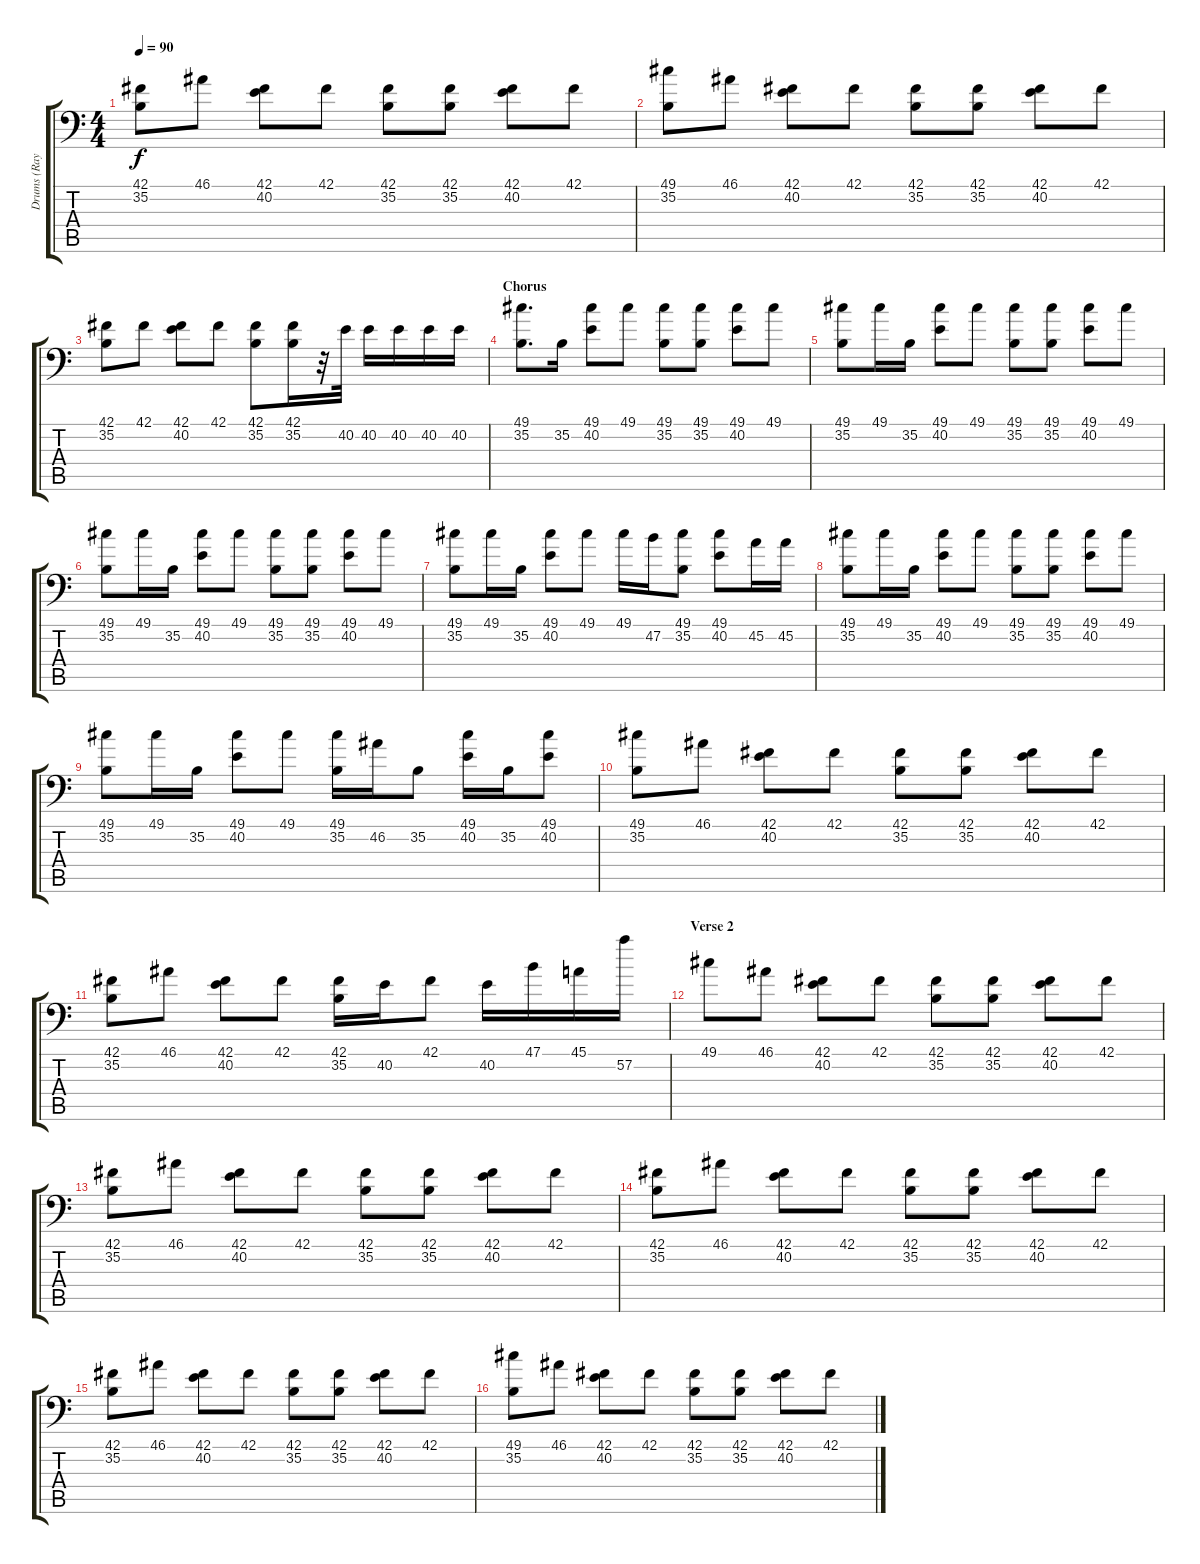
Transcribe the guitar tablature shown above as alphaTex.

\track ("Drums (Ray Luzier)" "Drums (Ray") {instrument acousticgrandpiano}
\staff {score tabs}
\tuning (C-1 C-1 C-1 C-1 C-1 C-1) {hide}
\ts (4 4)
\tempo 90
\clef f4
\ks c
(42.1 35.2).8{dy f} 46.1.8 (42.1 40.2).8 42.1.8 (42.1 35.2).8 (42.1 35.2).8 (42.1 40.2).8 42.1.8 |
(49.1 35.2).8 46.1.8 (42.1 40.2).8 42.1.8 (42.1 35.2).8 (42.1 35.2).8 (42.1 40.2).8 42.1.8 |
(42.1 35.2).8 42.1.8 (42.1 40.2).8 42.1.8 (42.1 35.2).8 (42.1 35.2).16 r.32 40.2.32 40.2.16 40.2.16 40.2.16 40.2.16 |
\section ("" "Chorus")
(49.1 35.2).8{d} 35.2.16 (49.1 40.2).8 49.1.8 (49.1 35.2).8 (49.1 35.2).8 (49.1 40.2).8 49.1.8 |
(49.1 35.2).8 49.1.16 35.2.16 (49.1 40.2).8 49.1.8 (49.1 35.2).8 (49.1 35.2).8 (49.1 40.2).8 49.1.8 |
(49.1 35.2).8 49.1.16 35.2.16 (49.1 40.2).8 49.1.8 (49.1 35.2).8 (49.1 35.2).8 (49.1 40.2).8 49.1.8 |
(49.1 35.2).8 49.1.16 35.2.16 (49.1 40.2).8 49.1.8 49.1.16 47.2.16 (49.1 35.2).8 (49.1 40.2).8 45.2.16 45.2.16 |
(49.1 35.2).8 49.1.16 35.2.16 (49.1 40.2).8 49.1.8 (49.1 35.2).8 (49.1 35.2).8 (49.1 40.2).8 49.1.8 |
(49.1 35.2).8 49.1.16 35.2.16 (49.1 40.2).8 49.1.8 (49.1 35.2).16 46.2.16 35.2.8 (49.1 40.2).16 35.2.16 (49.1 40.2).8 |
(49.1 35.2).8 46.1.8 (42.1 40.2).8 42.1.8 (42.1 35.2).8 (42.1 35.2).8 (42.1 40.2).8 42.1.8 |
(42.1 35.2).8 46.1.8 (42.1 40.2).8 42.1.8 (42.1 35.2).16 40.2.16 42.1.8 40.2.16 47.1.16 45.1.16 57.2.16 |
\section ("" "Verse 2")
49.1.8 46.1.8 (42.1 40.2).8 42.1.8 (42.1 35.2).8 (42.1 35.2).8 (42.1 40.2).8 42.1.8 |
(42.1 35.2).8 46.1.8 (42.1 40.2).8 42.1.8 (42.1 35.2).8 (42.1 35.2).8 (42.1 40.2).8 42.1.8 |
(42.1 35.2).8 46.1.8 (42.1 40.2).8 42.1.8 (42.1 35.2).8 (42.1 35.2).8 (42.1 40.2).8 42.1.8 |
(42.1 35.2).8 46.1.8 (42.1 40.2).8 42.1.8 (42.1 35.2).8 (42.1 35.2).8 (42.1 40.2).8 42.1.8 |
(49.1 35.2).8 46.1.8 (42.1 40.2).8 42.1.8 (42.1 35.2).8 (42.1 35.2).8 (42.1 40.2).8 42.1.8
